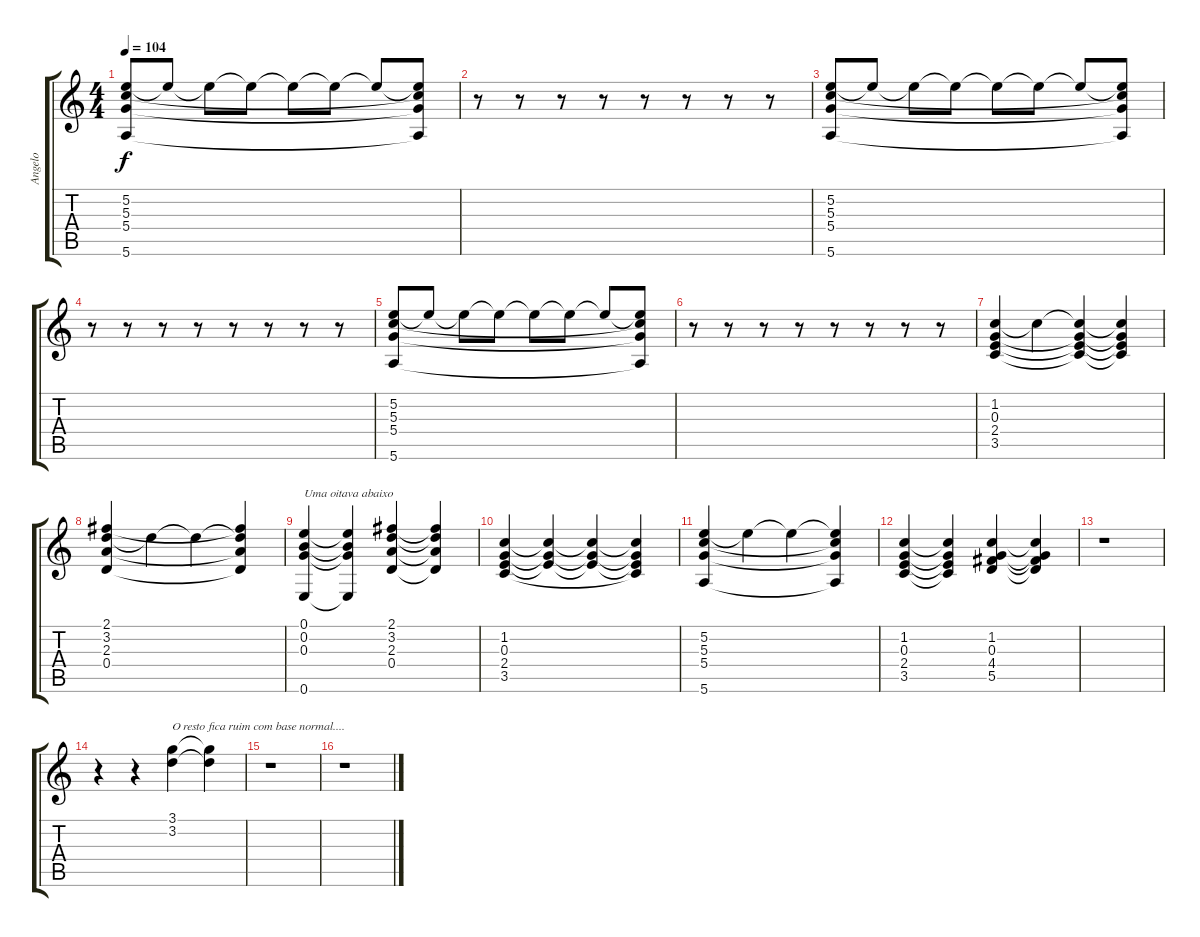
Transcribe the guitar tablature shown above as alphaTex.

\track ("Angelo" "Angelo") {instrument acousticguitarnylon}
\staff {score tabs}
\tuning (E4 B3 G3 D3 A2 E2) {hide}
\ts (4 4)
\tempo 104
\clef g2
\ks c
(5.2 5.3 5.4 5.6).8{dy f instrument acousticguitarnylon} 5.2{t}.8 5.2{t}.8 5.2{t}.8 5.2{t}.8 5.2{t}.8 5.2{t}.8 (5.2{t} 5.3{t} 5.4{t} 5.6{t}).8 |
r.8 r.8 r.8 r.8 r.8 r.8 r.8 r.8 |
(5.2 5.3 5.4 5.6).8 5.2{t}.8 5.2{t}.8 5.2{t}.8 5.2{t}.8 5.2{t}.8 5.2{t}.8 (5.2{t} 5.3{t} 5.4{t} 5.6{t}).8 |
r.8 r.8 r.8 r.8 r.8 r.8 r.8 r.8 |
(5.2 5.3 5.4 5.6).8 5.2{t}.8 5.2{t}.8 5.2{t}.8 5.2{t}.8 5.2{t}.8 5.2{t}.8 (5.2{t} 5.3{t} 5.4{t} 5.6{t}).8 |
r.8 r.8 r.8 r.8 r.8 r.8 r.8 r.8 |
(1.2 0.3 2.4 3.5).4 1.2{t}.4 (1.2{t} 0.3{t} 2.4{t} 3.5{t}).4 (1.2{t} 0.3{t} 2.4{t} 3.5{t}).4 |
(2.1 3.2 2.3 0.4).4 3.2{t}.4 3.2{t}.4 (2.1{t} 3.2{t} 2.3{t} 0.4{t}).4 |
(0.1 0.2 0.3 0.6).4{txt "Uma oitava abaixo"} (0.1{t} 0.2{t} 0.3{t} 0.6{t}).4 (2.1 3.2 2.3 0.4).4 (2.1{t} 3.2{t} 2.3{t} 0.4{t}).4 |
(1.2 0.3 2.4 3.5).4 (1.2{t} 0.3{t} 2.4{t}).4 (1.2{t} 0.3{t} 2.4{t}).4 (1.2{t} 0.3{t} 2.4{t} 3.5{t}).4 |
(5.2 5.3 5.4 5.6).4 5.2{t}.4 5.2{t}.4 (5.2{t} 5.3{t} 5.4{t} 5.6{t}).4 |
(1.2 0.3 2.4 3.5).4 (1.2{t} 0.3{t} 2.4{t} 3.5{t}).4 (1.2 0.3 4.4 5.5).4 (1.2{t} 0.3{t} 4.4{t} 5.5{t}).4 |
r.1 |
r.4 r.4 (3.1 3.2).4{txt "O resto fica ruim com base normal...."} (3.1{t} 3.2{t}).4 |
r.1 |
r.1
